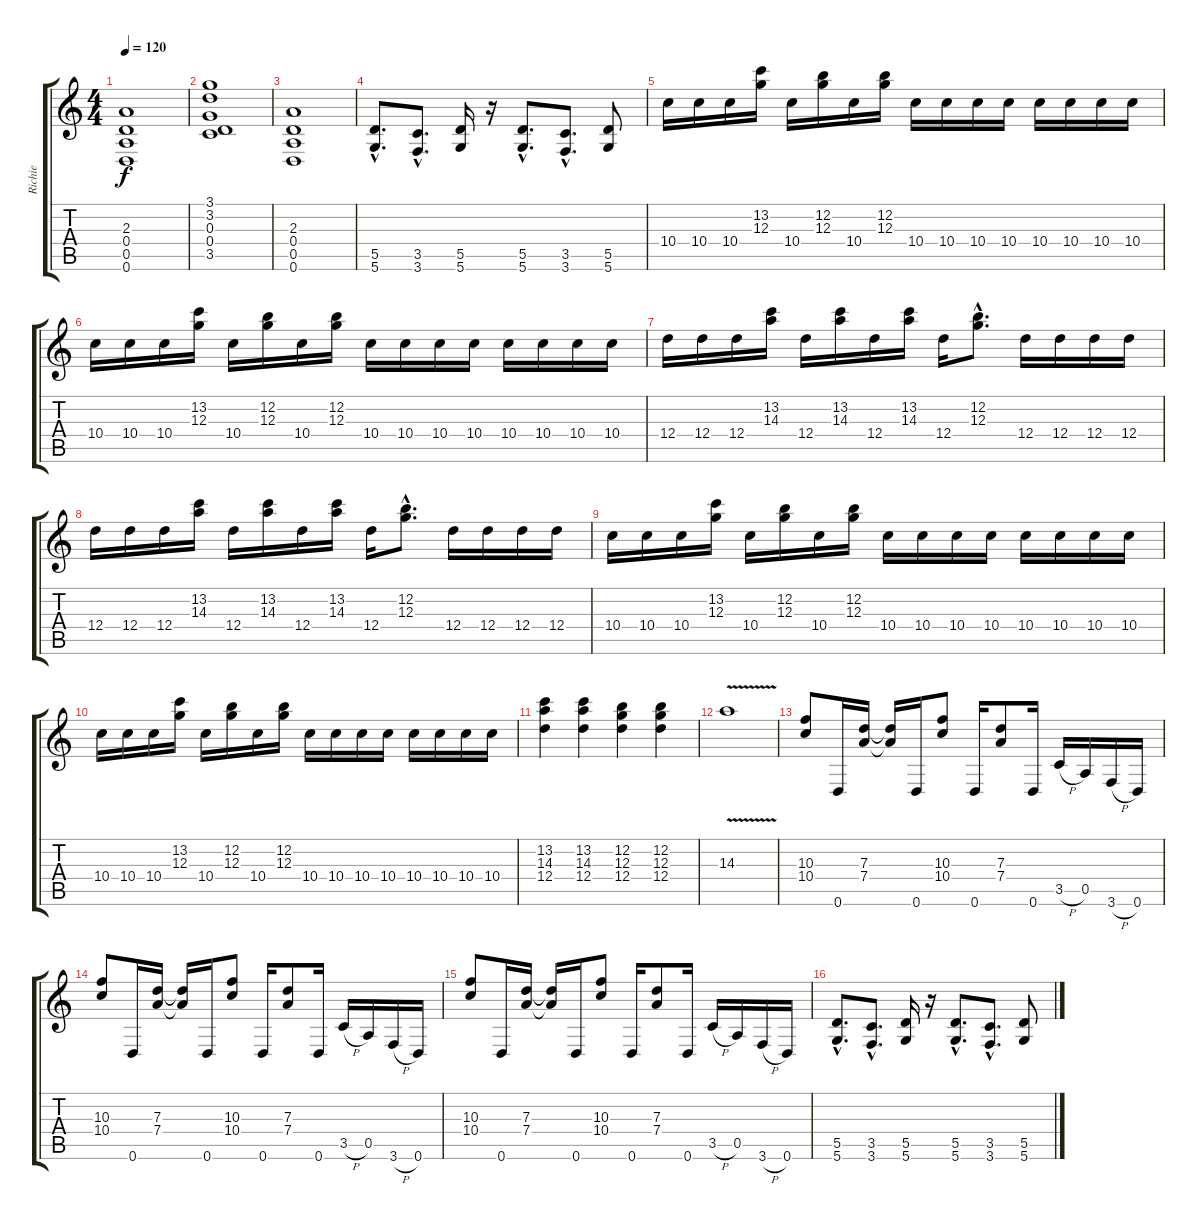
\track ("Richie" "Richie") {instrument distortionguitar}
\staff {score tabs}
\tuning (E4 B3 G3 D3 A2 D2) {hide}
\ts (4 4)
\tempo 120
\clef g2
\ks c
(2.3 0.4 0.5 0.6).1{dy f} |
(3.1 3.2 0.3 0.4 3.5).1 |
(2.3 0.4 0.5 0.6).1 |
(5.5{hac} 5.6{hac}).8{d} (3.5{hac} 3.6{hac}).8{d} (5.5 5.6).16 r.16 (5.5{hac} 5.6{hac}).8{d} (3.5{hac} 3.6{hac}).8{d} (5.5 5.6).8 |
10.4.16 10.4.16 10.4.16 (13.2 12.3).16 10.4.16 (12.2 12.3).16 10.4.16 (12.2 12.3).16 10.4.16 10.4.16 10.4.16 10.4.16 10.4.16 10.4.16 10.4.16 10.4.16 |
10.4.16 10.4.16 10.4.16 (13.2 12.3).16 10.4.16 (12.2 12.3).16 10.4.16 (12.2 12.3).16 10.4.16 10.4.16 10.4.16 10.4.16 10.4.16 10.4.16 10.4.16 10.4.16 |
12.4.16 12.4.16 12.4.16 (13.2 14.3).16 12.4.16 (13.2 14.3).16 12.4.16 (13.2 14.3).16 12.4.16 (12.2{hac} 12.3{hac}).8{d} 12.4.16 12.4.16 12.4.16 12.4.16 |
12.4.16 12.4.16 12.4.16 (13.2 14.3).16 12.4.16 (13.2 14.3).16 12.4.16 (13.2 14.3).16 12.4.16 (12.2{hac} 12.3{hac}).8{d} 12.4.16 12.4.16 12.4.16 12.4.16 |
10.4.16 10.4.16 10.4.16 (13.2 12.3).16 10.4.16 (12.2 12.3).16 10.4.16 (12.2 12.3).16 10.4.16 10.4.16 10.4.16 10.4.16 10.4.16 10.4.16 10.4.16 10.4.16 |
10.4.16 10.4.16 10.4.16 (13.2 12.3).16 10.4.16 (12.2 12.3).16 10.4.16 (12.2 12.3).16 10.4.16 10.4.16 10.4.16 10.4.16 10.4.16 10.4.16 10.4.16 10.4.16 |
(13.2 14.3 12.4).4 (13.2 14.3 12.4).4 (12.2 12.3 12.4).4 (12.2 12.3 12.4).4 |
14.3{v}.1 |
(10.3 10.4).8 0.6.16 (7.3 7.4).16 (7.3{t} 7.4{t}).16 0.6.16 (10.3 10.4).8 0.6.16 (7.3 7.4).8 0.6.16 3.5{h}.16 0.5.16 3.6{h}.16 0.6.16 |
(10.3 10.4).8 0.6.16 (7.3 7.4).16 (7.3{t} 7.4{t}).16 0.6.16 (10.3 10.4).8 0.6.16 (7.3 7.4).8 0.6.16 3.5{h}.16 0.5.16 3.6{h}.16 0.6.16 |
(10.3 10.4).8 0.6.16 (7.3 7.4).16 (7.3{t} 7.4{t}).16 0.6.16 (10.3 10.4).8 0.6.16 (7.3 7.4).8 0.6.16 3.5{h}.16 0.5.16 3.6{h}.16 0.6.16 |
(5.5{hac} 5.6{hac}).8{d} (3.5{hac} 3.6{hac}).8{d} (5.5 5.6).16 r.16 (5.5{hac} 5.6{hac}).8{d} (3.5{hac} 3.6{hac}).8{d} (5.5 5.6).8
